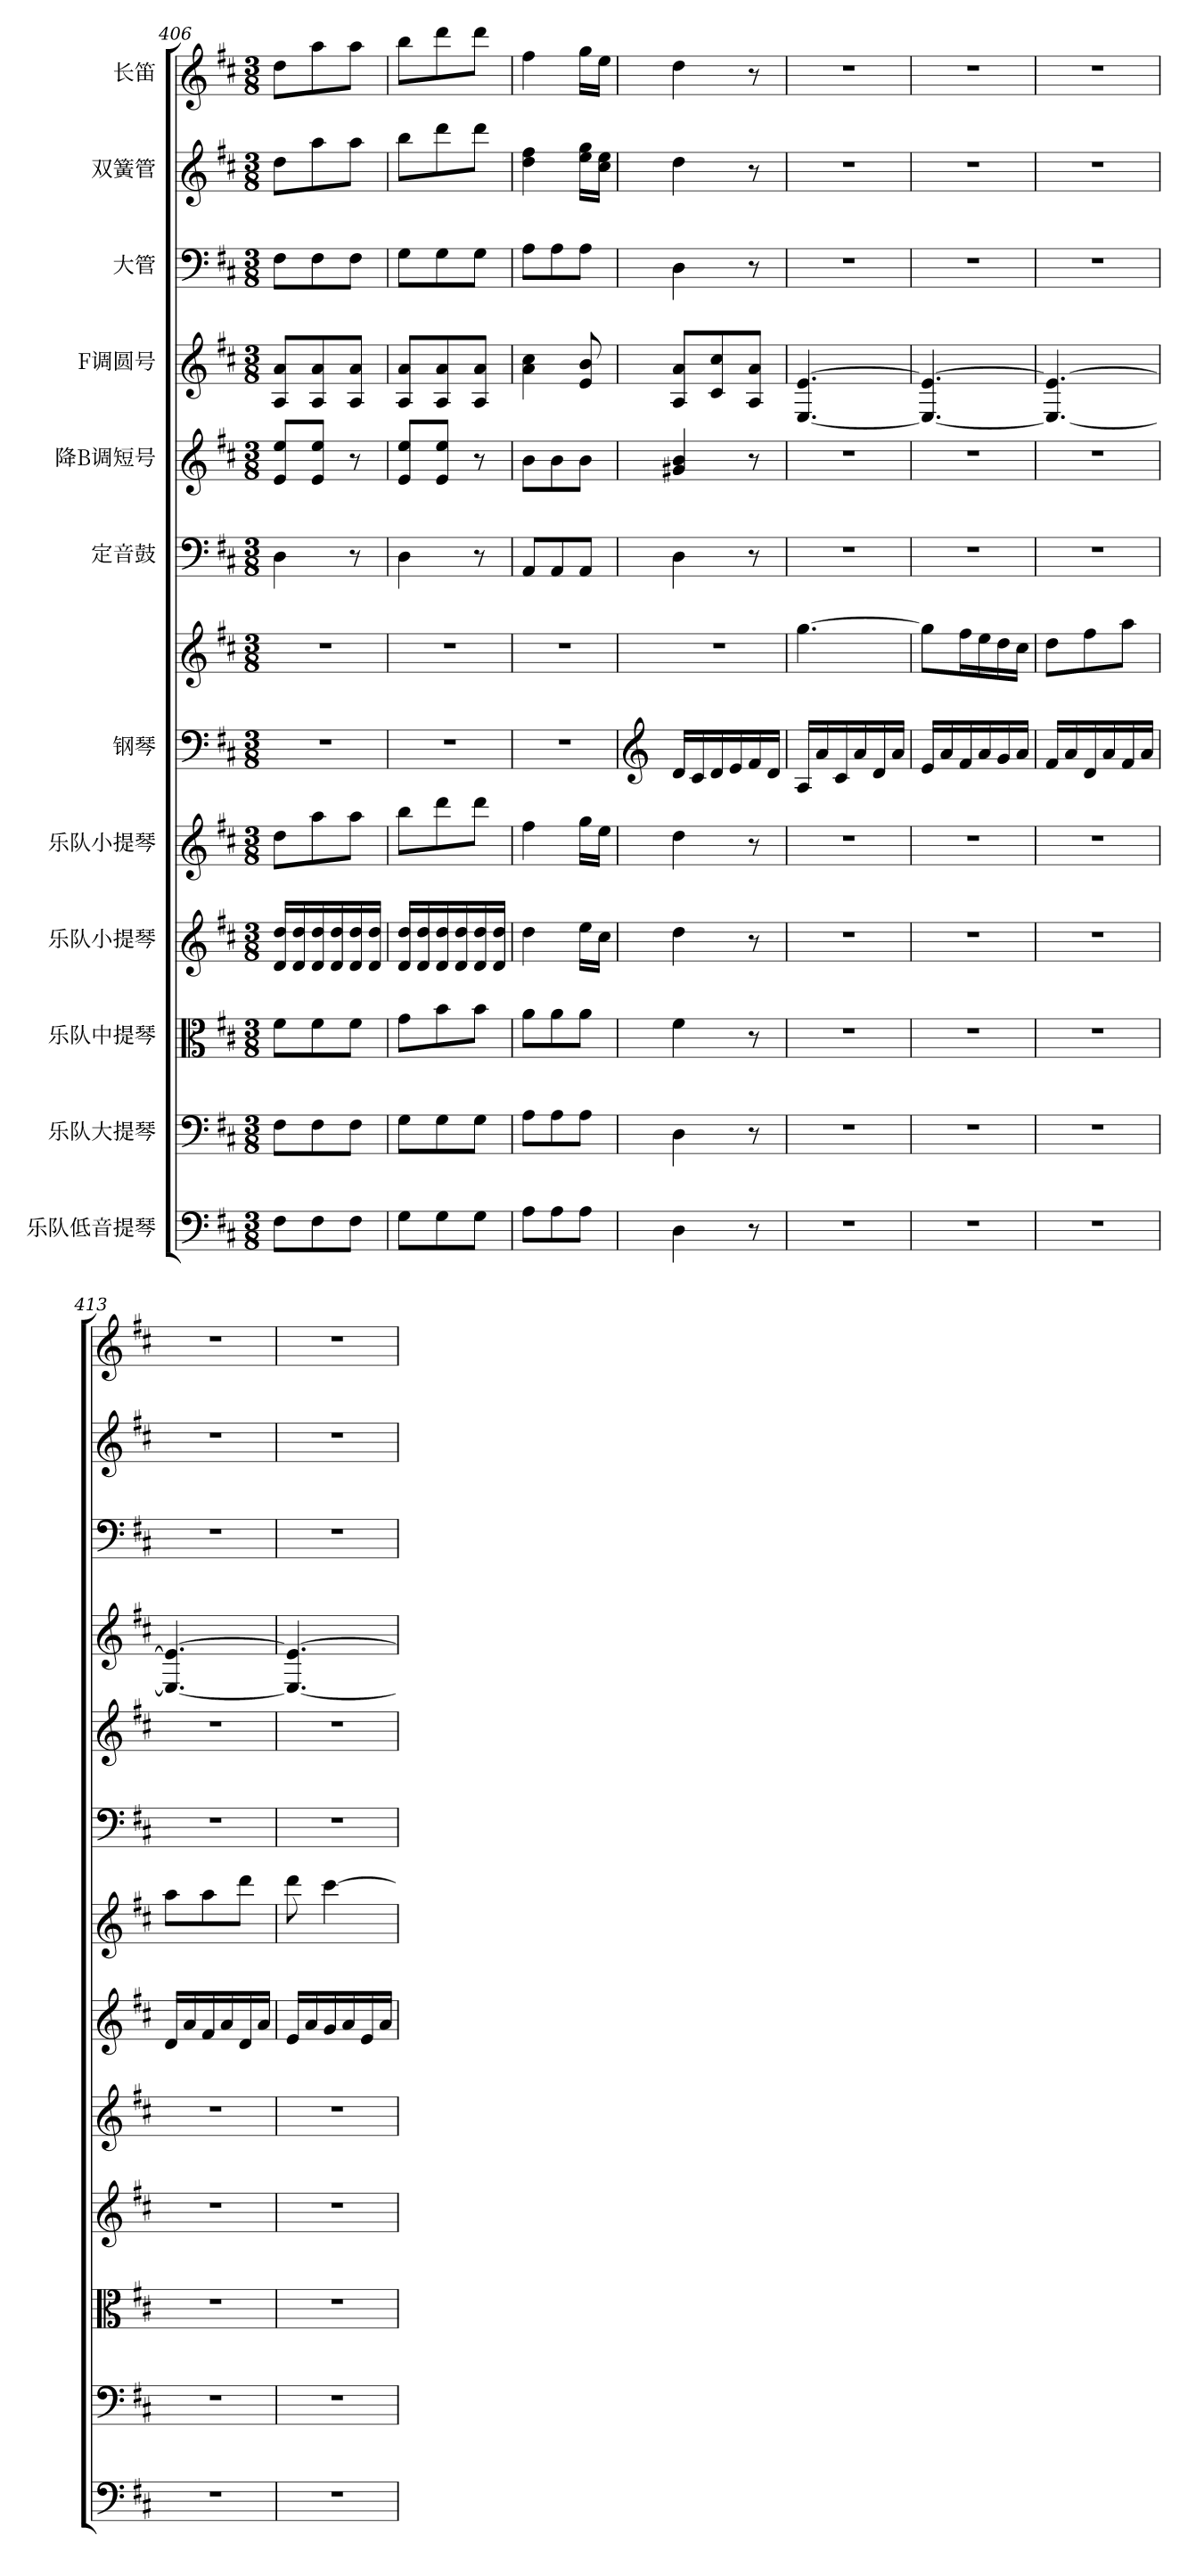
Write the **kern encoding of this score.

**kern	**kern	**kern	**kern	**kern	**kern	**kern	**kern	**kern	**kern	**kern	**kern	**kern
*part12	*part11	*part10	*part9	*part8	*part7	*part7	*part6	*part5	*part4	*part3	*part2	*part1
*staff13	*staff12	*staff11	*staff10	*staff9	*staff8	*staff7	*staff6	*staff5	*staff4	*staff3	*staff2	*staff1
*I"乐队低音提琴	*I"乐队大提琴	*I"乐队中提琴	*I"乐队小提琴	*I"乐队小提琴	*I"钢琴	*	*I"定音鼓	*I"降B调短号	*I"F调圆号	*I"大管	*I"双簧管	*I"长笛
*clefF4	*clefF4	*clefC3	*clefG2	*clefG2	*clefF4	*clefG2	*clefF4	*clefG2	*clefG2	*clefF4	*clefG2	*clefG2
*ITrd7c12	*	*	*	*	*	*	*	*ITrd1c2	*ITrd4c7	*	*	*
*k[f#c#]	*k[f#c#]	*k[f#c#]	*k[f#c#]	*k[f#c#]	*k[f#c#]	*k[f#c#]	*k[f#c#]	*k[]	*k[f#]	*k[f#c#]	*k[f#c#]	*k[f#c#]
*M3/8	*M3/8	*M3/8	*M3/8	*M3/8	*M3/8	*M3/8	*M3/8	*M3/8	*M3/8	*M3/8	*M3/8	*M3/8
=406	=406	=406	=406	=406	=406	=406	=406	=406	=406	=406	=406	=406
8FF#\L	8F#\L	8f#\L	16d/ 16dd/LL	8dd\L	4.r	4.r	4D\	8d/ 8dd/L	8D/ 8d/L	8F#\L	8dd\L	8dd\L
.	.	.	16d/ 16dd/	.	.	.	.	.	.	.	.	.
8FF#\	8F#\	8f#\	16d/ 16dd/	8aa\	.	.	.	8d/ 8dd/J	8D/ 8d/	8F#\	8aa\	8aa\
.	.	.	16d/ 16dd/	.	.	.	.	.	.	.	.	.
8FF#\J	8F#\J	8f#\J	16d/ 16dd/	8aa\J	.	.	8r	8r	8D/ 8d/J	8F#\J	8aa\J	8aa\J
.	.	.	16d/ 16dd/JJ	.	.	.	.	.	.	.	.	.
=407	=407	=407	=407	=407	=407	=407	=407	=407	=407	=407	=407	=407
8GG\L	8G\L	8g\L	16d/ 16dd/LL	8bb\L	4.r	4.r	4D\	8d/ 8dd/L	8D/ 8d/L	8G\L	8bb\L	8bb\L
.	.	.	16d/ 16dd/	.	.	.	.	.	.	.	.	.
8GG\	8G\	8b\	16d/ 16dd/	8ddd\	.	.	.	8d/ 8dd/J	8D/ 8d/	8G\	8ddd\	8ddd\
.	.	.	16d/ 16dd/	.	.	.	.	.	.	.	.	.
8GG\J	8G\J	8b\J	16d/ 16dd/	8ddd\J	.	.	8r	8r	8D/ 8d/J	8G\J	8ddd\J	8ddd\J
.	.	.	16d/ 16dd/JJ	.	.	.	.	.	.	.	.	.
!!LO:PB:g=z
=408	=408	=408	=408	=408	=408	=408	=408	=408	=408	=408	=408	=408
8AA\L	8A\L	8a\L	4dd\	4ff#\	4.r	4.r	8AA/L	8a\L	4d\ 4f#\	8A\L	4dd\ 4ff#\	4ff#\
8AA\	8A\	8a\	.	.	.	.	8AA/	8a\	.	8A\	.	.
8AA\J	8A\J	8a\J	16ee\LL	16gg\LL	.	.	8AA/J	8a\J	8A/ 8e/	8A\J	16ee\ 16gg\LL	16gg\LL
.	.	.	16cc#\JJ	16ee\JJ	.	.	.	.	.	.	16cc#\ 16ee\JJ	16ee\JJ
=409	=409	=409	=409	=409	=409	=409	=409	=409	=409	=409	=409	=409
*	*	*	*	*	*clefG2	*	*	*	*	*	*	*
4DD\	4D\	4f#\	4dd\	4dd\	16d/LL	4.r	4D\	4f#X/ 4a/	8D/ 8d/L	4D\	4dd\	4dd\
.	.	.	.	.	16c#/	.	.	.	.	.	.	.
.	.	.	.	.	16d/	.	.	.	8F#/ 8f#/	.	.	.
.	.	.	.	.	16e/	.	.	.	.	.	.	.
8r	8r	8r	8r	8r	16f#/	.	8r	8r	8D/ 8d/J	8r	8r	8r
.	.	.	.	.	16d/JJ	.	.	.	.	.	.	.
=410	=410	=410	=410	=410	=410	=410	=410	=410	=410	=410	=410	=410
4.r	4.r	4.r	4.r	4.r	16A/LL	[4.gg\	4.r	4.r	[4.AA/ [4.A/	4.r	4.r	4.r
.	.	.	.	.	16a/	.	.	.	.	.	.	.
.	.	.	.	.	16c#/	.	.	.	.	.	.	.
.	.	.	.	.	16a/	.	.	.	.	.	.	.
.	.	.	.	.	16d/	.	.	.	.	.	.	.
.	.	.	.	.	16a/JJ	.	.	.	.	.	.	.
=411	=411	=411	=411	=411	=411	=411	=411	=411	=411	=411	=411	=411
4.r	4.r	4.r	4.r	4.r	16e/LL	8gg\L]	4.r	4.r	4.AA/_ 4.A/_	4.r	4.r	4.r
.	.	.	.	.	16a/	.	.	.	.	.	.	.
.	.	.	.	.	16f#/	16ff#\L	.	.	.	.	.	.
.	.	.	.	.	16a/	16ee\	.	.	.	.	.	.
.	.	.	.	.	16g/	16dd\	.	.	.	.	.	.
.	.	.	.	.	16a/JJ	16cc#\JJ	.	.	.	.	.	.
=412	=412	=412	=412	=412	=412	=412	=412	=412	=412	=412	=412	=412
4.r	4.r	4.r	4.r	4.r	16f#/LL	8dd\L	4.r	4.r	4.AA/_ 4.A/_	4.r	4.r	4.r
.	.	.	.	.	16a/	.	.	.	.	.	.	.
.	.	.	.	.	16d/	8ff#\	.	.	.	.	.	.
.	.	.	.	.	16a/	.	.	.	.	.	.	.
.	.	.	.	.	16f#/	8aa\J	.	.	.	.	.	.
.	.	.	.	.	16a/JJ	.	.	.	.	.	.	.
=413	=413	=413	=413	=413	=413	=413	=413	=413	=413	=413	=413	=413
4.r	4.r	4.r	4.r	4.r	16d/LL	8aa\L	4.r	4.r	4.AA/_ 4.A/_	4.r	4.r	4.r
.	.	.	.	.	16a/	.	.	.	.	.	.	.
.	.	.	.	.	16f#/	8aa\	.	.	.	.	.	.
.	.	.	.	.	16a/	.	.	.	.	.	.	.
.	.	.	.	.	16d/	8ddd\J	.	.	.	.	.	.
.	.	.	.	.	16a/JJ	.	.	.	.	.	.	.
!!LO:PB:g=z
=414	=414	=414	=414	=414	=414	=414	=414	=414	=414	=414	=414	=414
4.r	4.r	4.r	4.r	4.r	16e/LL	8ddd\	4.r	4.r	4.AA/_ 4.A/_	4.r	4.r	4.r
.	.	.	.	.	16a/	.	.	.	.	.	.	.
.	.	.	.	.	16g/	[4ccc#\	.	.	.	.	.	.
.	.	.	.	.	16a/	.	.	.	.	.	.	.
.	.	.	.	.	16e/	.	.	.	.	.	.	.
.	.	.	.	.	16a/JJ	.	.	.	.	.	.	.
=	=	=	=	=	=	=	=	=	=	=	=	=
*-	*-	*-	*-	*-	*-	*-	*-	*-	*-	*-	*-	*-
